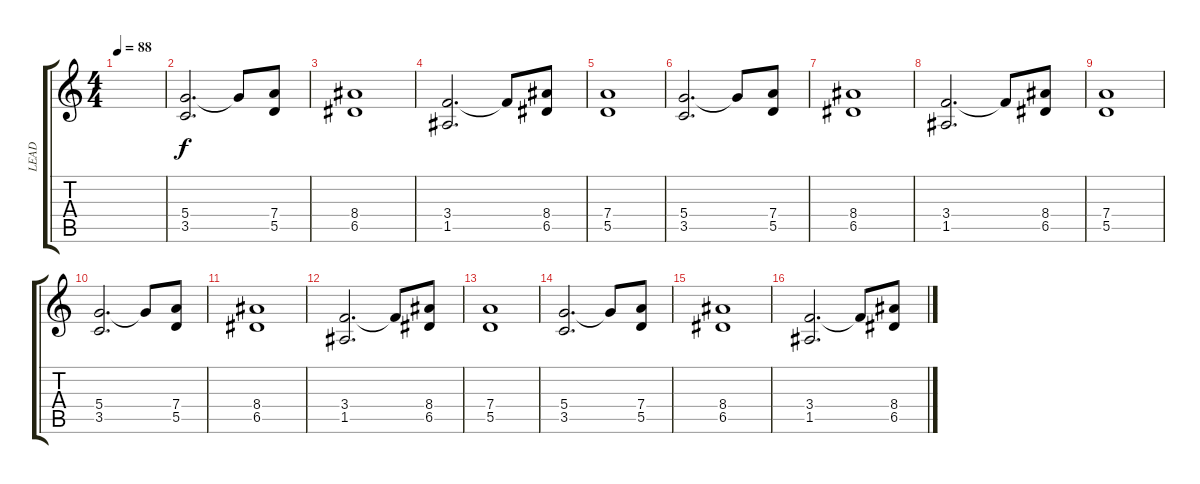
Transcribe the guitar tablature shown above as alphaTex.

\track ("LEAD" "LEAD") {instrument overdrivenguitar}
\staff {score tabs}
\tuning (E4 B3 G3 D3 A2 E2) {hide}
\ts (4 4)
\tempo 88
\clef g2
\ks c
|
(5.4 3.5).2{d} 5.4{t}.8 (7.4 5.5).8 |
(8.4 6.5).1 |
(3.4 1.5).2{d} 3.4{t}.8 (8.4 6.5).8 |
(7.4 5.5).1 |
(5.4 3.5).2{d} 5.4{t}.8 (7.4 5.5).8 |
(8.4 6.5).1 |
(3.4 1.5).2{d} 3.4{t}.8{txt ""} (8.4 6.5).8 |
(7.4 5.5).1 |
(5.4 3.5).2{d} 5.4{t}.8 (7.4 5.5).8 |
(8.4 6.5).1 |
(3.4 1.5).2{d} 3.4{t}.8 (8.4 6.5).8 |
(7.4 5.5).1 |
(5.4 3.5).2{d} 5.4{t}.8 (7.4 5.5).8 |
(8.4 6.5).1 |
(3.4 1.5).2{d} 3.4{t}.8 (8.4 6.5).8
